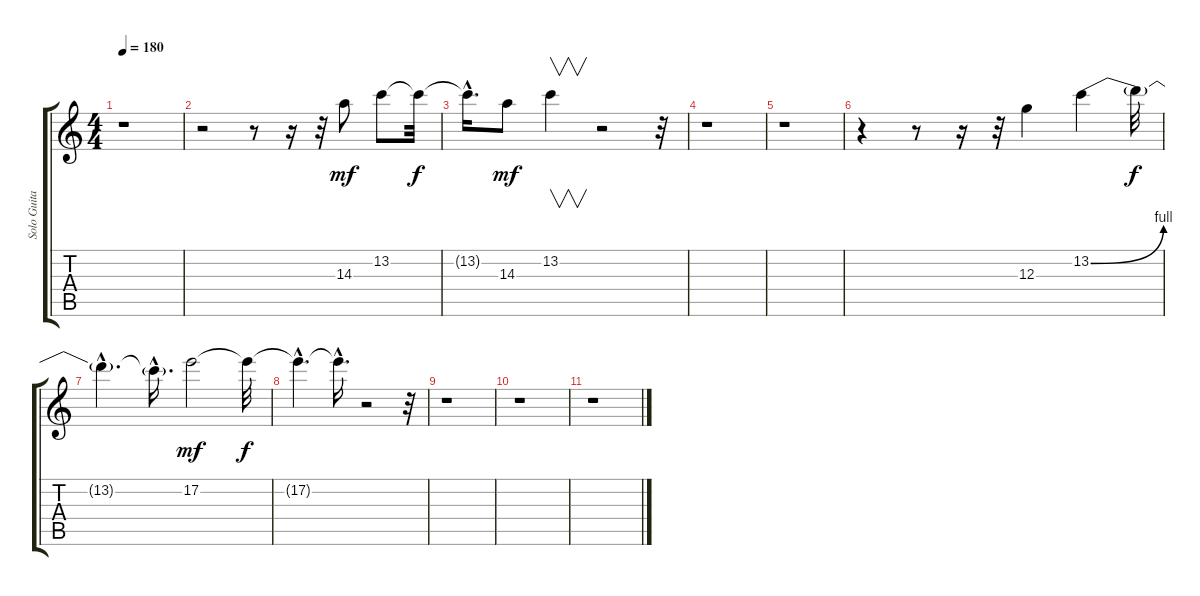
\track ("Solo Guitar" "Solo Guita") {instrument overdrivenguitar}
\staff {score tabs}
\tuning (E4 B3 G3 D3 A2 E2) {hide}
\ts (4 4)
\tempo 180
\clef g2
\ks c
r.1{dy mf} |
r.2 r.8 r.16 r.32 14.3.8 13.2.8 13.2{t}.32{dy f} |
13.2{hac t}.16{d} 14.3.8{dy mf} 13.2.4{v} r.2 r.32 |
r.1 |
r.1 |
r.4 r.8 r.16 r.32 12.3.4 13.2{be (bend 0 0 60 4)}.4 13.2{t}.32{dy f} |
13.2{hac t}.4{d} 13.2{hac t}.16{d} 17.2.2{dy mf} 17.2{t}.32{dy f} |
17.2{hac t}.4{d} 17.2{hac t}.16{d} r.2 r.32 |
r.1 |
r.1 |
r.1
